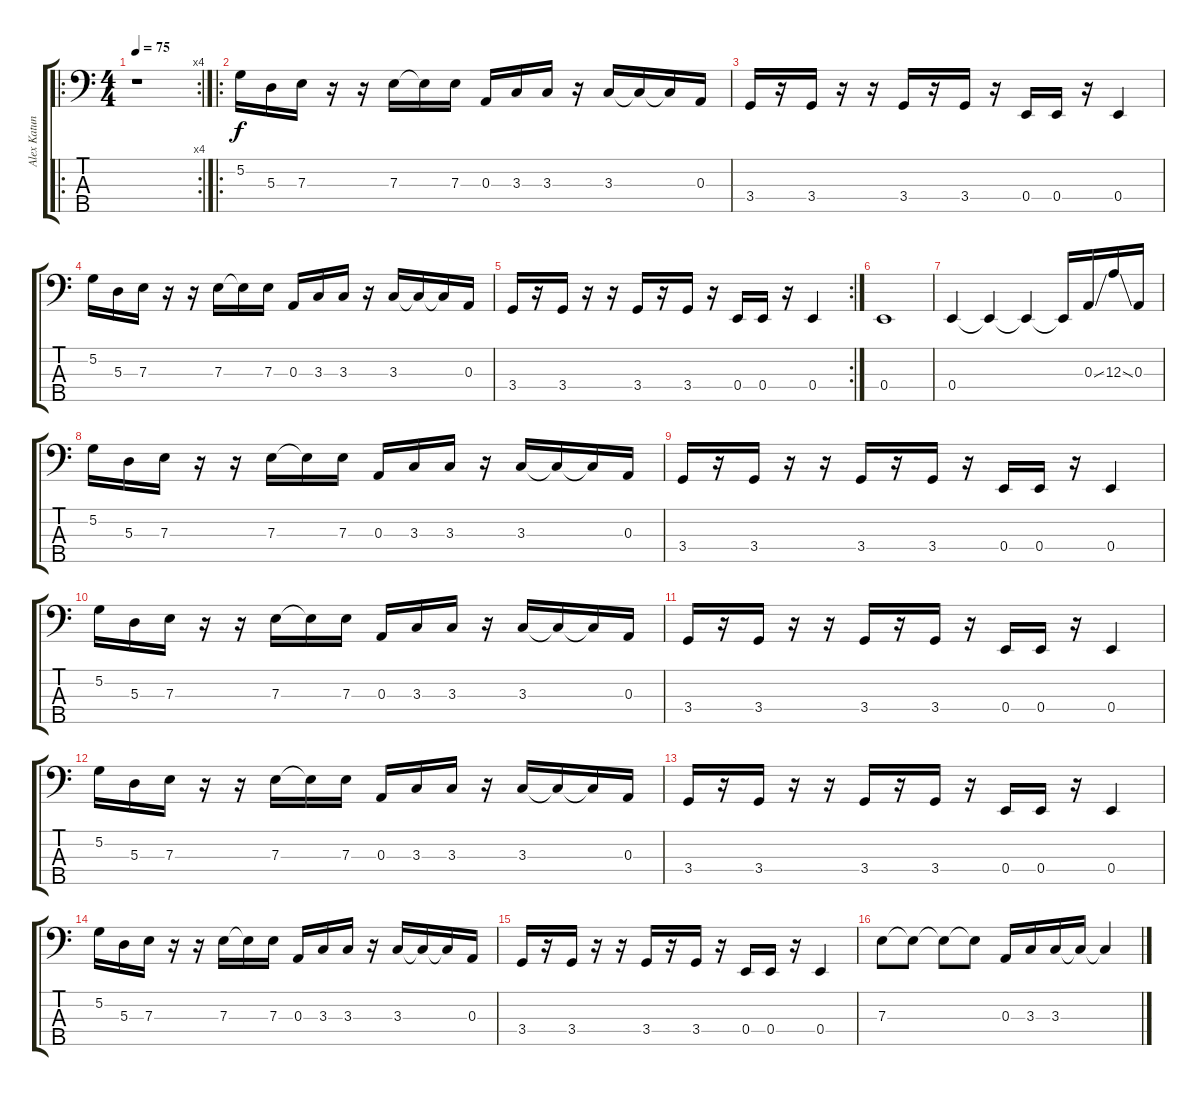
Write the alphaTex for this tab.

\track ("Alex Katunich" "Alex Katun") {instrument electricbassfinger}
\staff {score tabs}
\tuning (G2 D2 A1 E1 B0) {hide}
\ro
\rc 4
\ts (4 4)
\tempo 75
\clef f4
\ks c
r.1{dy f instrument electricbassfinger} |
\ro
5.2.16 5.3.16 7.3.16 r.16 r.16 7.3.16 7.3{t}.16 7.3.16 0.3.16 3.3.16 3.3.16 r.16 3.3.16 3.3{t}.16 3.3{t}.16 0.3.16 |
3.4.16 r.16 3.4.16 r.16 r.16 3.4.16 r.16 3.4.16 r.16 0.4.16 0.4.16 r.16 0.4.4 |
5.2.16 5.3.16 7.3.16 r.16 r.16 7.3.16 7.3{t}.16 7.3.16 0.3.16 3.3.16 3.3.16 r.16 3.3.16 3.3{t}.16 3.3{t}.16 0.3.16 |
\rc 2
3.4.16 r.16 3.4.16 r.16 r.16 3.4.16 r.16 3.4.16 r.16 0.4.16 0.4.16 r.16 0.4.4 |
0.4.1 |
0.4.4 0.4{t}.4 0.4{t}.4 0.4{t}.16 0.3{ss}.16 12.3{ss}.16 0.3.16 |
5.2.16 5.3.16 7.3.16 r.16 r.16 7.3.16 7.3{t}.16 7.3.16 0.3.16 3.3.16 3.3.16 r.16 3.3.16 3.3{t}.16 3.3{t}.16 0.3.16 |
3.4.16 r.16 3.4.16 r.16 r.16 3.4.16 r.16 3.4.16 r.16 0.4.16 0.4.16 r.16 0.4.4 |
5.2.16 5.3.16 7.3.16 r.16 r.16 7.3.16 7.3{t}.16 7.3.16 0.3.16 3.3.16 3.3.16 r.16 3.3.16 3.3{t}.16 3.3{t}.16 0.3.16 |
3.4.16 r.16 3.4.16 r.16 r.16 3.4.16 r.16 3.4.16 r.16 0.4.16 0.4.16 r.16 0.4.4 |
5.2.16 5.3.16 7.3.16 r.16 r.16 7.3.16 7.3{t}.16 7.3.16 0.3.16 3.3.16 3.3.16 r.16 3.3.16 3.3{t}.16 3.3{t}.16 0.3.16 |
3.4.16 r.16 3.4.16 r.16 r.16 3.4.16 r.16 3.4.16 r.16 0.4.16 0.4.16 r.16 0.4.4 |
5.2.16 5.3.16 7.3.16 r.16 r.16 7.3.16 7.3{t}.16 7.3.16 0.3.16 3.3.16 3.3.16 r.16 3.3.16 3.3{t}.16 3.3{t}.16 0.3.16 |
3.4.16 r.16 3.4.16 r.16 r.16 3.4.16 r.16 3.4.16 r.16 0.4.16 0.4.16 r.16 0.4.4 |
7.3.8 7.3{t}.8 7.3{t}.8 7.3{t}.8 0.3.16 3.3.16 3.3.16 3.3{t}.16 3.3{t}.4
